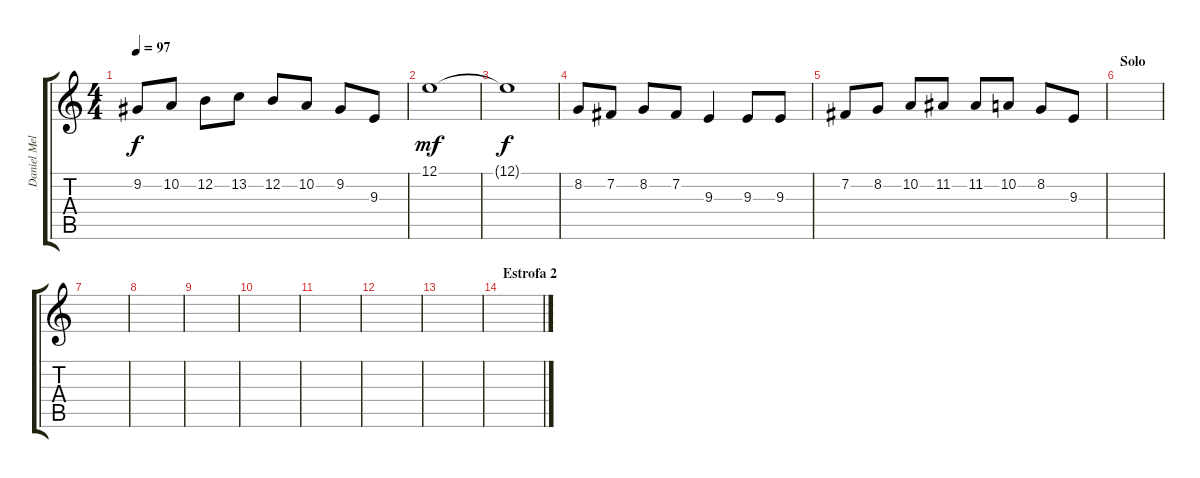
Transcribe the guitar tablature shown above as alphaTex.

\track ("Daniel Melero" "Daniel Mel") {instrument stringensemble1}
\staff {score tabs}
\tuning (E4 B3 G3 D3 A2 E2) {hide}
\ts (4 4)
\tempo 97
\clef g2
\ks c
9.2.8{dy f} 10.2.8 12.2.8 13.2.8 12.2.8 10.2.8 9.2.8 9.3.8 |
12.1.1{dy mf} |
12.1{t}.1{dy f} |
8.2.8 7.2.8 8.2.8 7.2.8 9.3.4 9.3.8 9.3.8 |
7.2.8 8.2.8 10.2.8 11.2.8 11.2.8 10.2.8 8.2.8 9.3.8 |
\section ("" "Solo")
|
|
|
|
|
|
|
|
\section ("" "Estrofa 2")
